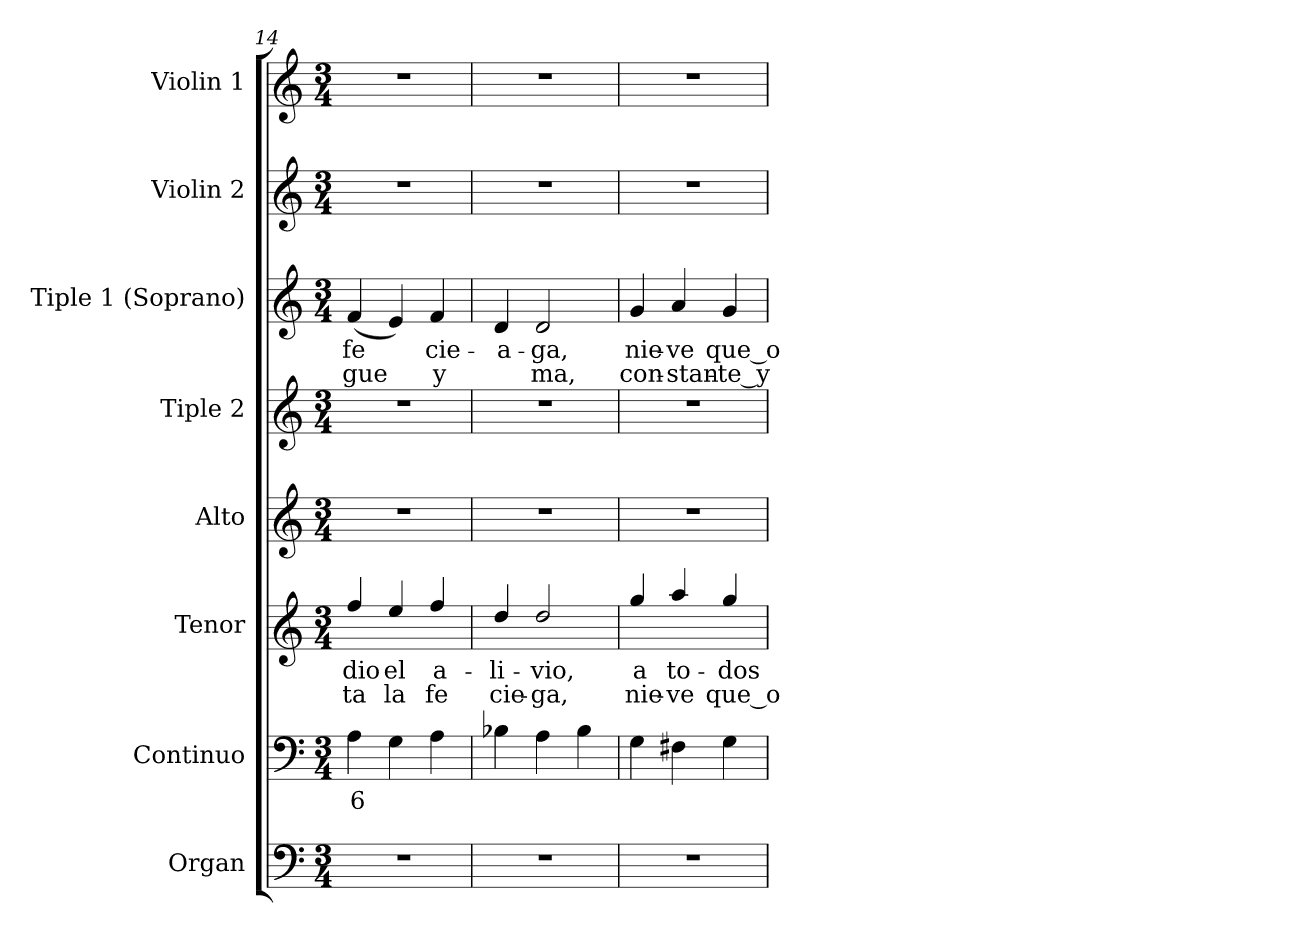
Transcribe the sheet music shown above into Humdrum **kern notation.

**kern	**kern	**text	**kern	**text	**text	**kern	**kern	**kern	**text	**text	**kern	**kern
*part8	*part7	*part7	*part6	*part6	*part6	*part5	*part4	*part3	*part3	*part3	*part2	*part1
*staff8	*staff7	*staff7	*staff6	*staff6	*staff6	*staff5	*staff4	*staff3	*staff3	*staff3	*staff2	*staff1
*I"Organ	*I"Continuo	*	*I"Tenor	*	*	*I"Alto	*I"Tiple 2	*I"Tiple 1 (Soprano)	*	*	*I"Violin 2	*I"Violin 1
*I'Org.	*I'Cont.	*	*I'T.	*	*	*I'A.	*	*I'S	*	*	*I'Vln. 2	*I'Vln. 1
!!LO:PB:g=z
*clefF4	*clefF4	*	*clefG2	*	*	*clefG2	*clefG2	*clefG2	*	*	*clefG2	*clefG2
*	*	*	*ITrd7c12	*	*	*	*	*	*	*	*	*
*k[]	*k[]	*	*k[]	*	*	*k[]	*k[]	*k[]	*	*	*k[]	*k[]
*C:	*C:	*	*C:	*	*	*C:	*C:	*C:	*	*	*C:	*C:
*M3/4	*M3/4	*	*M3/4	*	*	*M3/4	*M3/4	*M3/4	*	*	*M3/4	*M3/4
=14	=14	=14	=14	=14	=14	=14	=14	=14	=14	=14	=14	=14
!LO:N:vis=1	!	!	!	!	!	!	!	!	!	!	!	!
!	!	!LO:LY:b:color=#000000	!	!	!	!	!	!	!	!	!	!
!	!	!	!	!LO:LY:b:color=#000000	!LO:LY:b:color=#000000	!LO:N:vis=1	!LO:N:vis=1	!	!	!	!	!
!	!	!	!	!	!	!	!	!	!LO:LY:b:color=#000000	!LO:LY:b:color=#000000	!LO:N:vis=1	!LO:N:vis=1
2.r	4Ai\	6	4fi/	dio	-ta	2.r	2.r	(4fi/	fe	-gue	2.r	2.r
!	!	!	!	!LO:LY:b:color=#000000	!LO:LY:b:color=#000000	!	!	!	!	!	!	!
.	4Gi\	.	4ei/	el	la	.	.	4ei/)	.	.	.	.
!	!	!	!	!LO:LY:b:color=#000000	!LO:LY:b:color=#000000	!	!	!	!	!	!	!
!	!	!	!	!	!	!	!	!	!LO:LY:b:color=#000000	!LO:LY:b:color=#000000	!	!
.	4Ai\	.	4fi/	a-	fe	.	.	4fi/	cie-	y	.	.
=15	=15	=15	=15	=15	=15	=15	=15	=15	=15	=15	=15	=15
!LO:N:vis=1	!	!	!	!	!	!	!	!	!	!	!	!
!	!	!	!	!LO:LY:b:color=#000000	!LO:LY:b:color=#000000	!LO:N:vis=1	!LO:N:vis=1	!	!	!	!	!
!	!	!	!	!	!	!	!	!	!LO:LY:b:color=#000000	!	!LO:N:vis=1	!LO:N:vis=1
2.r	4B-Xi\	.	4di/	-li-	cie-	2.r	2.r	4di/	a-	.	2.r	2.r
!	!	!	!	!LO:LY:b:color=#000000	!LO:LY:b:color=#000000	!	!	!	!	!	!	!
!	!	!	!	!	!	!	!	!	!LO:LY:b:color=#000000	!LO:LY:b:color=#000000	!	!
.	4Ai\	.	2di/	-vio,	-ga,	.	.	2di/	-ga,	-ma,	.	.
.	4B-i\	.	.	.	.	.	.	.	.	.	.	.
=16	=16	=16	=16	=16	=16	=16	=16	=16	=16	=16	=16	=16
!LO:N:vis=1	!	!	!	!	!	!	!	!	!	!	!	!
!	!	!	!	!LO:LY:b:color=#000000	!LO:LY:b:color=#000000	!LO:N:vis=1	!LO:N:vis=1	!	!	!	!	!
!	!	!	!	!	!	!	!	!	!LO:LY:b:color=#000000	!LO:LY:b:color=#000000	!LO:N:vis=1	!LO:N:vis=1
2.r	4Gi\	.	4gi/	a	nie-	2.r	2.r	4gi/	nie-	con-	2.r	2.r
!	!	!	!	!LO:LY:b:color=#000000	!LO:LY:b:color=#000000	!	!	!	!	!	!	!
!	!	!	!	!	!	!	!	!	!LO:LY:b:color=#000000	!LO:LY:b:color=#000000	!	!
.	4F#Xi\	.	4ai/	to-	-ve	.	.	4ai/	-ve	-stan-	.	.
!	!	!	!	!LO:LY:b:color=#000000	!LO:LY:b:color=#000000	!	!	!	!	!	!	!
!	!	!	!	!	!	!	!	!	!LO:LY:b:color=#000000	!LO:LY:b:color=#000000	!	!
.	4Gi\	.	4gi/	-dos	que_o-	.	.	4gi/	que_o-	-te_y	.	.
=	=	=	=	=	=	=	=	=	=	=	=	=
*-	*-	*-	*-	*-	*-	*-	*-	*-	*-	*-	*-	*-
